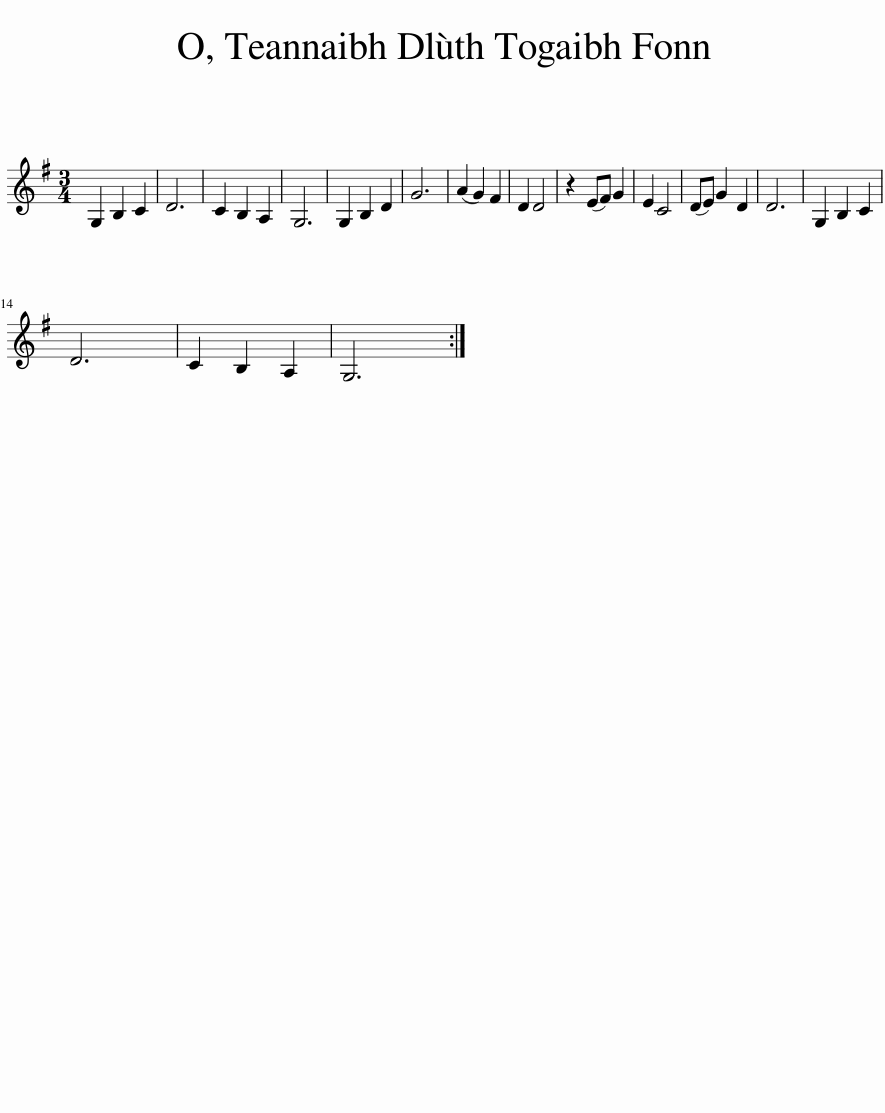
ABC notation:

X:1
L:1/8
M:3/4
I:linebreak $
K:G
V:1 treble
V:1
 G,2 B,2 C2 | D6 | C2 B,2 A,2 | G,6 | G,2 B,2 D2 | %5
 G6 | (A2 G2) F2 | D2 D4 | z2 (EF) G2 | E2 C4 | %10
 (DE) G2 D2 | D6 | G,2 B,2 C2 |$ D6 | C2 B,2 A,2 | %15
 G,6 :| %16
